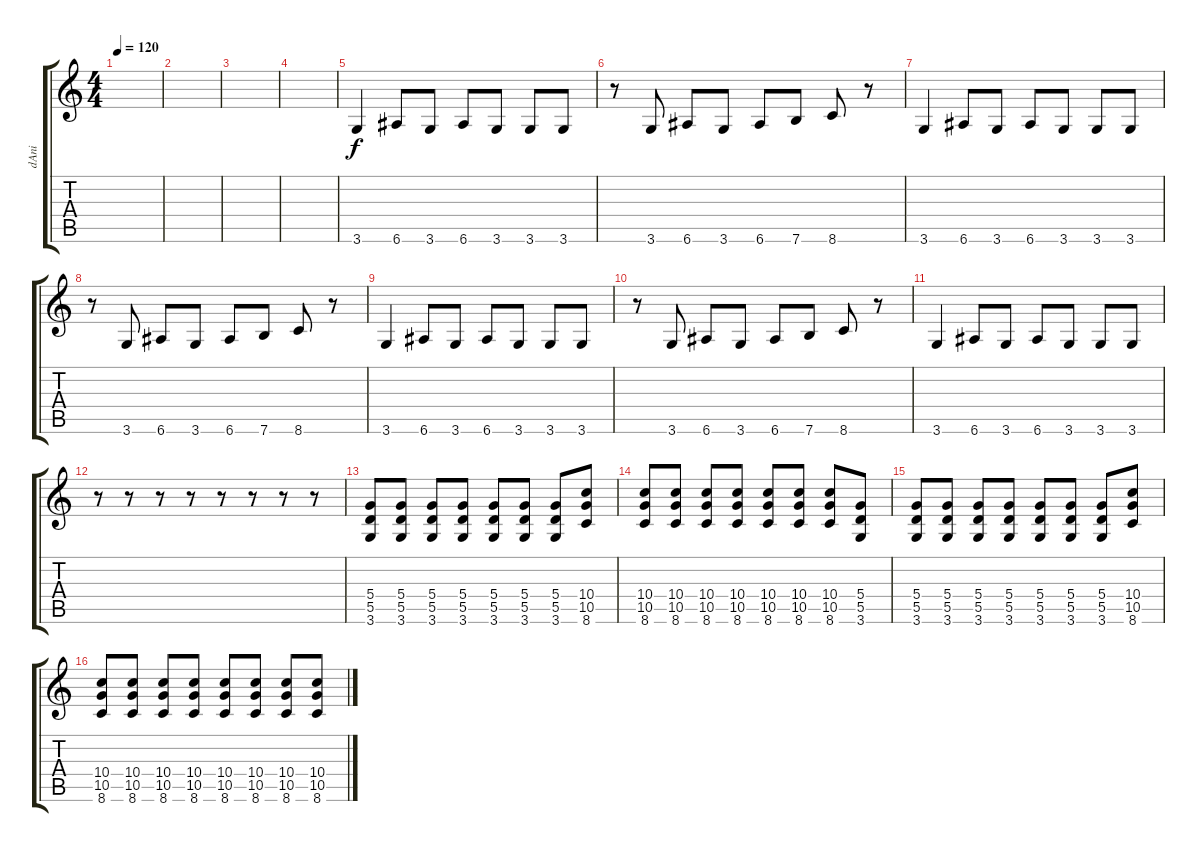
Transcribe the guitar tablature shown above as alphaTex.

\track ("dAni" "dAni") {instrument distortionguitar}
\staff {score tabs}
\tuning (E4 B3 G3 D3 A2 E2) {hide}
\ts (4 4)
\tempo 120
\clef g2
\ks c
|
|
|
|
3.6.4 6.6.8 3.6.8 6.6.8 3.6.8 3.6.8 3.6.8 |
r.8 3.6.8 6.6.8 3.6.8 6.6.8 7.6.8 8.6.8 r.8 |
3.6.4 6.6.8 3.6.8 6.6.8 3.6.8 3.6.8 3.6.8 |
r.8 3.6.8 6.6.8 3.6.8 6.6.8 7.6.8 8.6.8 r.8 |
3.6.4 6.6.8 3.6.8 6.6.8 3.6.8 3.6.8 3.6.8 |
r.8 3.6.8 6.6.8 3.6.8 6.6.8 7.6.8 8.6.8 r.8 |
3.6.4 6.6.8 3.6.8 6.6.8 3.6.8 3.6.8 3.6.8 |
r.8 r.8 r.8 r.8 r.8 r.8 r.8 r.8 |
(5.4 5.5 3.6).8 (5.4 5.5 3.6).8 (5.4 5.5 3.6).8 (5.4 5.5 3.6).8 (5.4 5.5 3.6).8 (5.4 5.5 3.6).8 (5.4 5.5 3.6).8 (10.4 10.5 8.6).8 |
(10.4 10.5 8.6).8 (10.4 10.5 8.6).8 (10.4 10.5 8.6).8 (10.4 10.5 8.6).8 (10.4 10.5 8.6).8 (10.4 10.5 8.6).8 (10.4 10.5 8.6).8 (5.4 5.5 3.6).8 |
(5.4 5.5 3.6).8 (5.4 5.5 3.6).8 (5.4 5.5 3.6).8 (5.4 5.5 3.6).8 (5.4 5.5 3.6).8 (5.4 5.5 3.6).8 (5.4 5.5 3.6).8 (10.4 10.5 8.6).8 |
(10.4 10.5 8.6).8 (10.4 10.5 8.6).8 (10.4 10.5 8.6).8 (10.4 10.5 8.6).8 (10.4 10.5 8.6).8 (10.4 10.5 8.6).8 (10.4 10.5 8.6).8 (10.4 10.5 8.6).8
